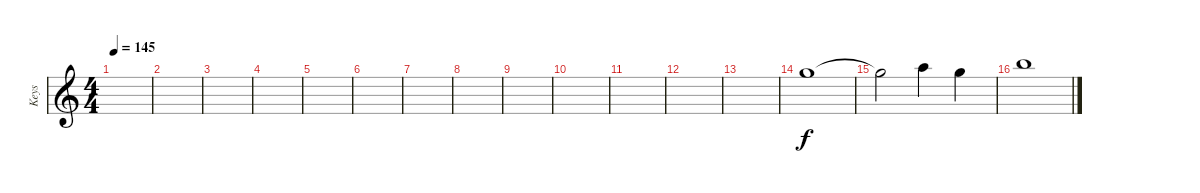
\track ("Keys" "Keys") {instrument pad2warm}
\staff {score}
\tuning (E4 B3 G3 D3 A2 E2 B1) {hide}
\ts (4 4)
\tempo 145
\clef g2
\ks c
|
|
|
|
|
|
|
|
|
|
|
|
|
15.1.1 |
15.1{t}.2 17.1.4 15.1.4 |
19.1.1
